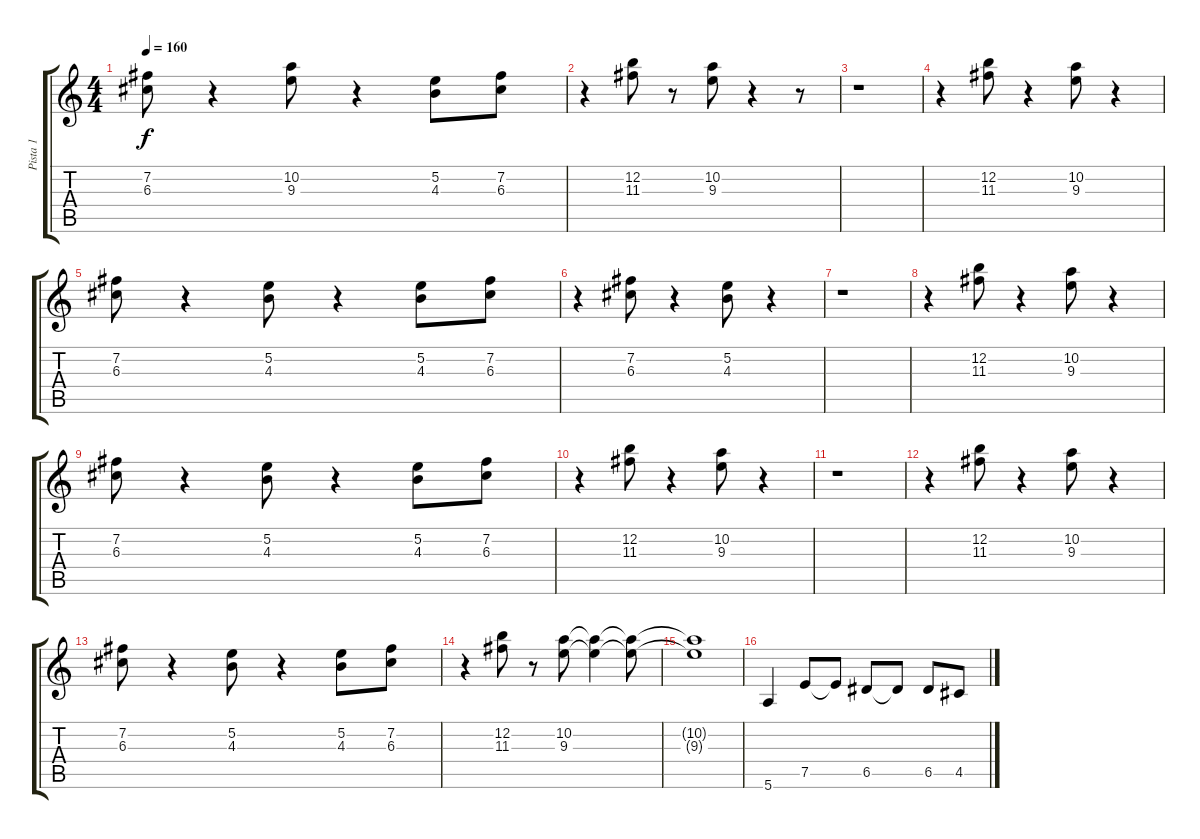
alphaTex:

\track ("Pista 1" "Pista 1") {instrument distortionguitar}
\staff {score tabs}
\tuning (E4 B3 G3 D3 A2 E2) {hide}
\ts (4 4)
\tempo 160
\clef g2
\ks c
(7.2 6.3).8{dy f} r.4 (10.2 9.3).8 r.4 (5.2 4.3).8 (7.2 6.3).8 |
r.4 (12.2 11.3).8 r.8 (10.2 9.3).8 r.4 r.8 |
r.1 |
r.4 (12.2 11.3).8 r.4 (10.2 9.3).8 r.4 |
(7.2 6.3).8 r.4 (5.2 4.3).8 r.4 (5.2 4.3).8 (7.2 6.3).8 |
r.4 (7.2 6.3).8 r.4 (5.2 4.3).8 r.4 |
r.1 |
r.4 (12.2 11.3).8 r.4 (10.2 9.3).8 r.4 |
(7.2 6.3).8 r.4 (5.2 4.3).8 r.4 (5.2 4.3).8 (7.2 6.3).8 |
r.4 (12.2 11.3).8 r.4 (10.2 9.3).8 r.4 |
r.1 |
r.4 (12.2 11.3).8 r.4 (10.2 9.3).8 r.4 |
(7.2 6.3).8 r.4 (5.2 4.3).8 r.4 (5.2 4.3).8 (7.2 6.3).8 |
r.4 (12.2 11.3).8 r.8 (10.2 9.3).8 (10.2{t} 9.3{t}).4 (10.2{t} 9.3{t}).8 |
(10.2{t} 9.3{t}).1 |
5.6.4 7.5.8 7.5{t}.8 6.5.8 6.5{t}.8 6.5.8 4.5.8
